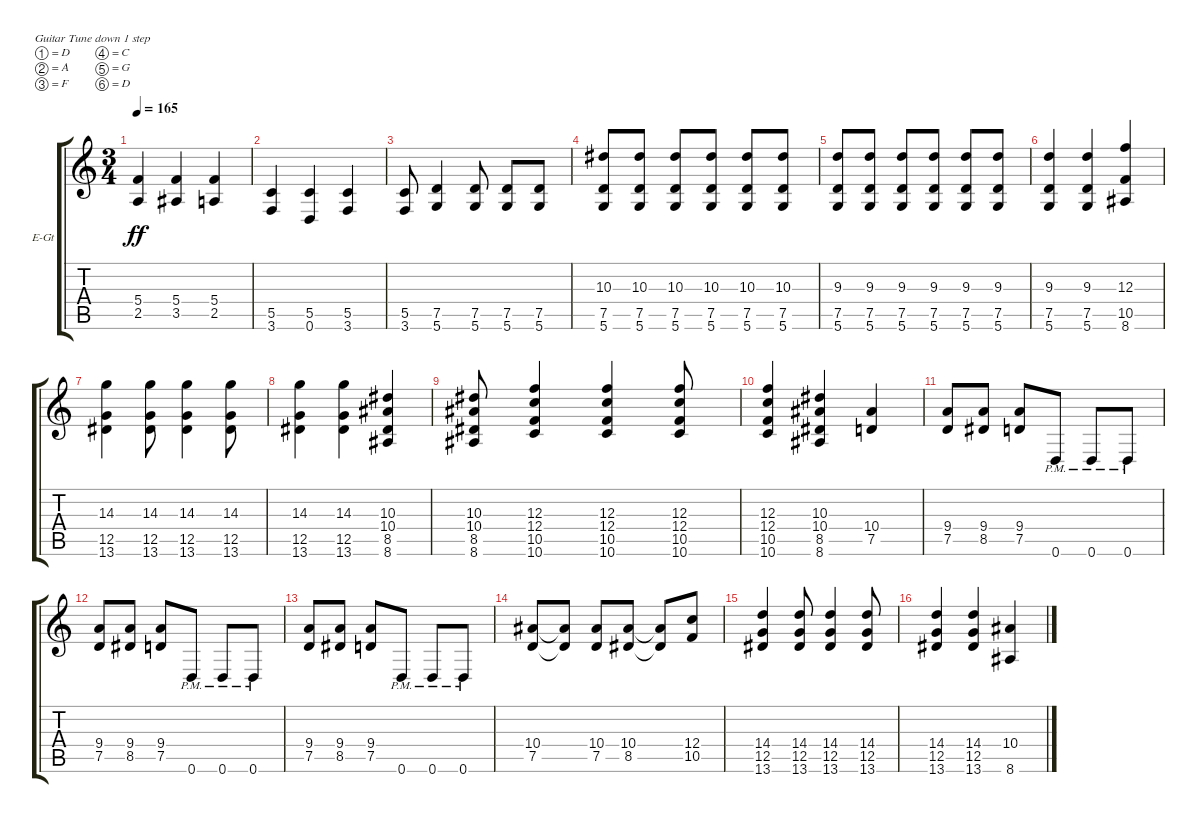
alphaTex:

\bracketExtendMode groupsimilarinstruments
\firstSystemTrackNameOrientation horizontal
\otherSystemsTrackNameOrientation horizontal
\track ("Adam - Lead" "E-Gt") {instrument distortionguitar}
\staff {score tabs}
\tuning (D4 A3 F3 C3 G2 D2)
\ts (3 4)
\tempo 165
\clef g2
\ks c
(2.5 5.4).4{dy ff} (3.5 5.4).4 (2.5 5.4).4 |
(3.6 5.5).4 (0.6 5.5).4 (3.6 5.5).4 |
(3.6 5.5).8 (5.6 7.5).4 (5.6 7.5).8 (5.6 7.5).8 (5.6 7.5).8 |
(5.6 7.5 10.3).8 (5.6 7.5 10.3).8 (5.6 7.5 10.3).8 (5.6 7.5 10.3).8 (5.6 7.5 10.3).8 (5.6 7.5 10.3).8 |
(5.6 7.5 9.3).8 (5.6 7.5 9.3).8 (5.6 7.5 9.3).8 (5.6 7.5 9.3).8 (5.6 7.5 9.3).8 (5.6 7.5 9.3).8 |
(5.6 7.5 9.3).4 (5.6 7.5 9.3).4 (8.6 10.5 12.3).4 |
(14.3 12.5 13.6).4 (12.5 14.3 13.6).8 (12.5 14.3 13.6).4 (12.5 14.3 13.6).8 |
(12.5 14.3 13.6).4 (12.5 14.3 13.6).4 (8.5 10.3 8.6 10.4).4 |
(10.3 8.5 8.6 10.4).8 (10.6 10.5 12.4 12.3).4 (10.5 12.3 12.4 10.6).4 (10.5 12.3 12.4 10.6).8 |
(10.5 12.3 10.6 12.4).4 (8.5 10.4 8.6 10.3).4 (7.5 10.4).4 |
(7.5 9.4).8 (8.5 9.4).8 (7.5 9.4).8 0.6{pm}.8 0.6{pm}.8 0.6{pm}.8 |
(7.5 9.4).8 (8.5 9.4).8 (7.5 9.4).8 0.6{pm}.8 0.6{pm}.8 0.6{pm}.8 |
(7.5 9.4).8 (8.5 9.4).8 (7.5 9.4).8 0.6{pm}.8 0.6{pm}.8 0.6{pm}.8 |
(10.4 7.5).8 (10.4{t} 7.5{t}).8 (10.4 7.5).8 (10.4 8.5).8 (8.5{t} 10.4{t}).8 (12.4 10.5).8 |
(12.5 13.6 14.4).4 (12.5 13.6 14.4).8 (12.5 13.6 14.4).4 (13.6 14.4 12.5).8 |
(13.6 14.4 12.5).4 (13.6 14.4 12.5).4 (8.6 10.4).4
